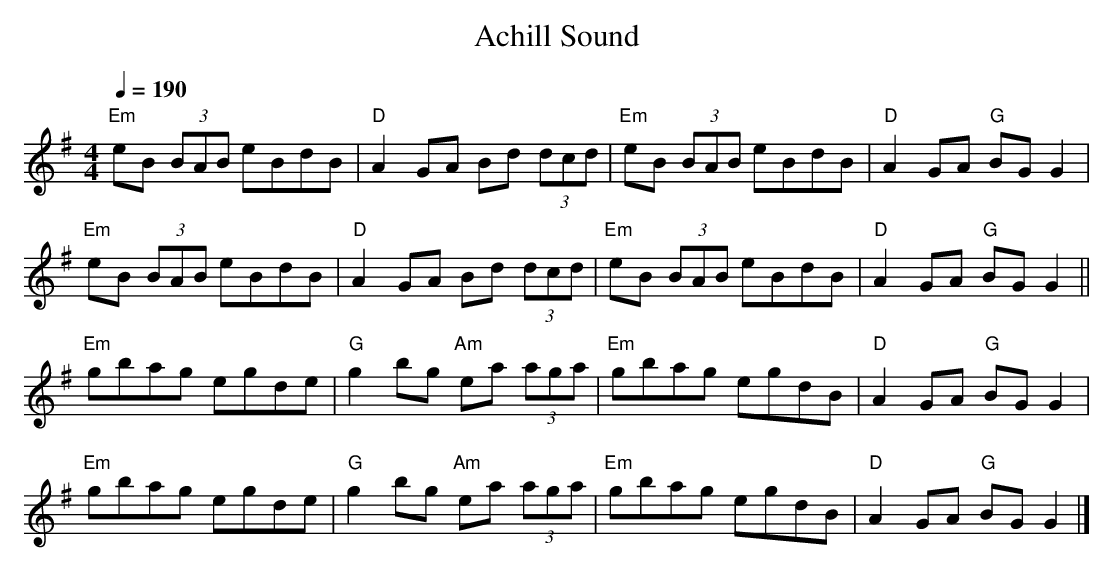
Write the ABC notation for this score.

X:1
T:Achill Sound
M:4/4
Q:1/4=190
L:1/8
K:G Major
"Em"eB (3BAB eBdB|"D"A2 GA Bd (3dcd|"Em"eB (3BAB eBdB|"D"A2 GA "G"BG G2|
"Em"eB (3BAB eBdB|"D"A2 GA Bd (3dcd|"Em"eB (3BAB eBdB|"D"A2 GA "G"BG G2||
"Em"gbag egde|"G"g2 bg "Am"ea (3aga|"Em"gbag egdB|"D"A2 GA "G"BG G2|
"Em"gbag egde|"G"g2 bg "Am"ea (3aga|"Em"gbag egdB|"D"A2 GA "G"BG G2|]
